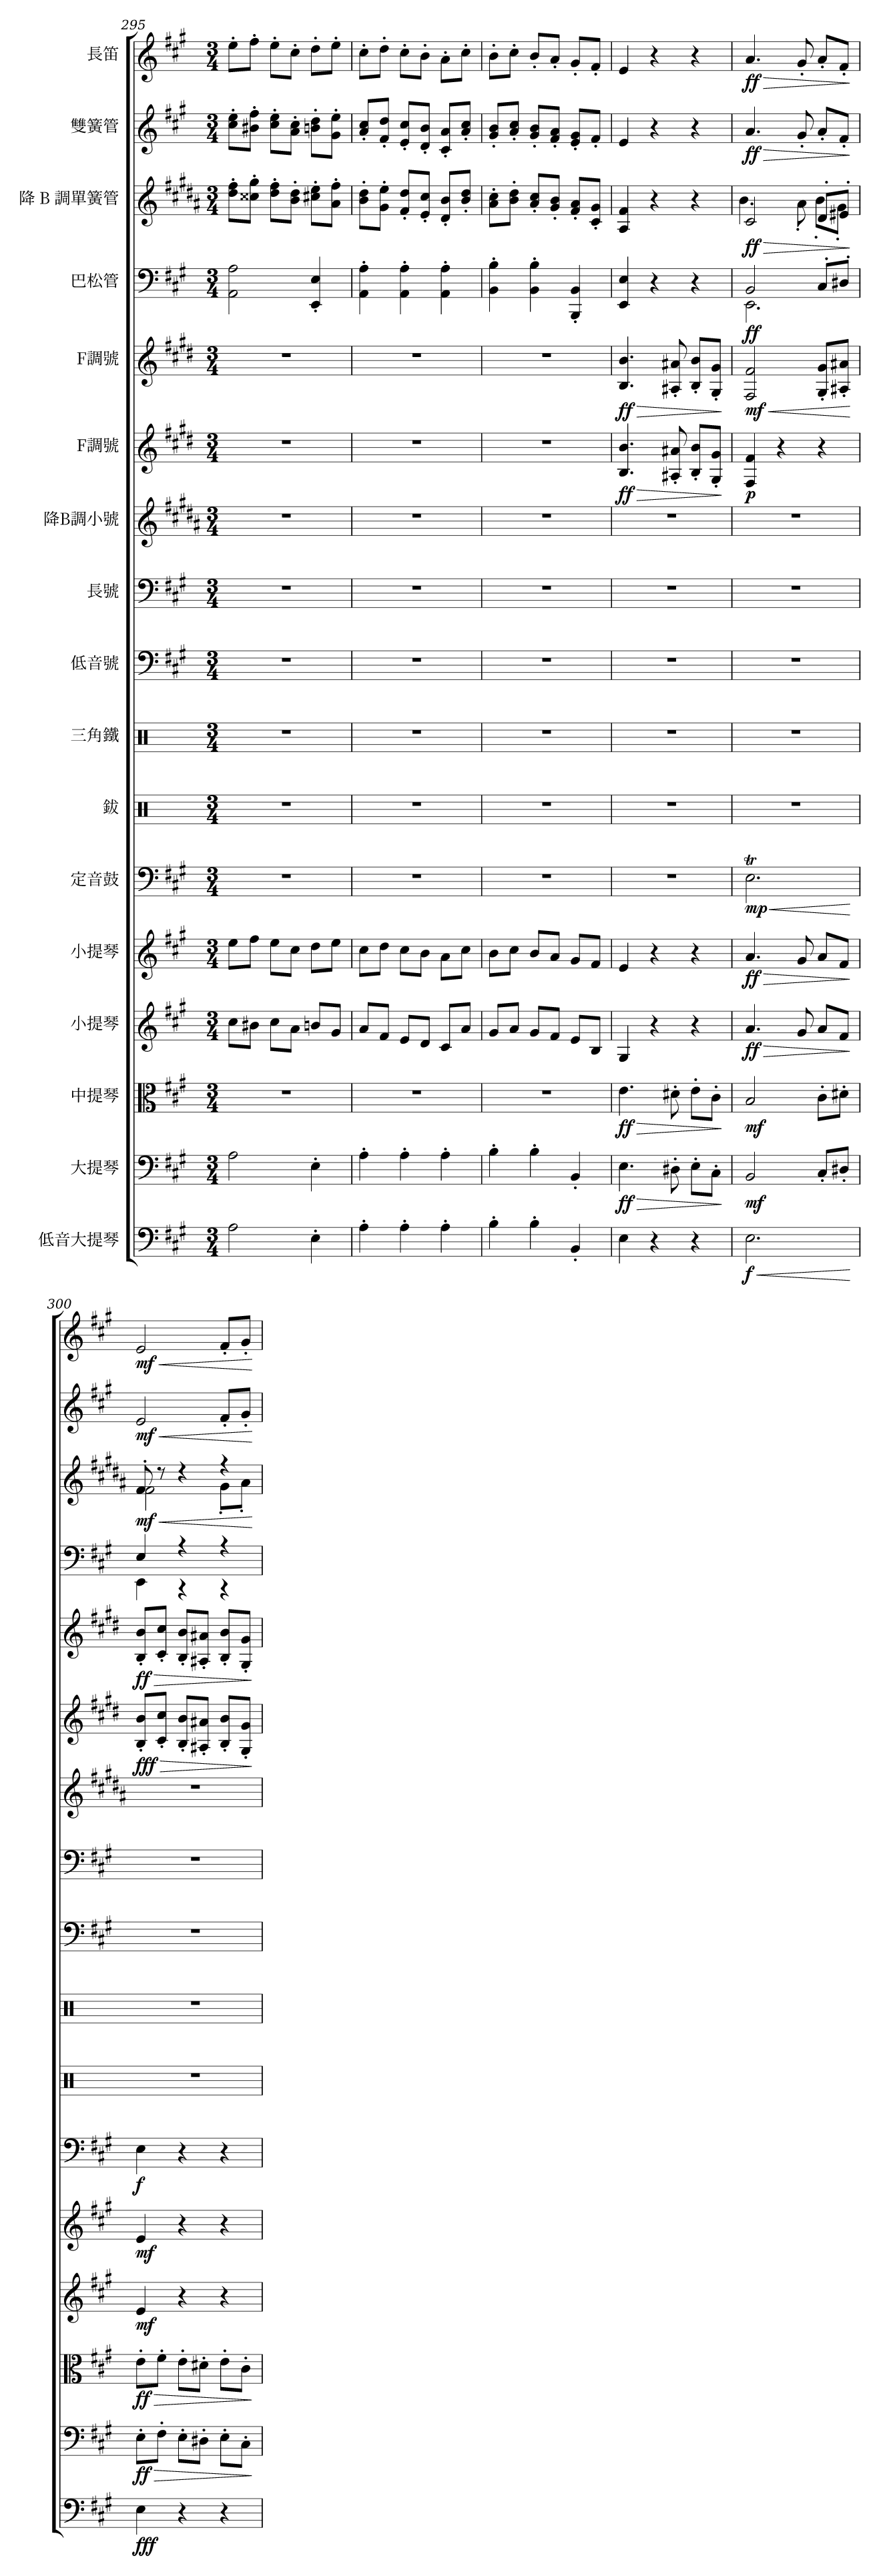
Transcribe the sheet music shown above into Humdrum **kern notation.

**kern	**dynam	**kern	**dynam	**kern	**dynam	**kern	**dynam	**kern	**dynam	**kern	**dynam	**kern	**kern	**kern	**kern	**kern	**kern	**dynam	**kern	**dynam	**kern	**dynam	**kern	**dynam	**kern	**dynam	**kern	**dynam
*part17	*part17	*part16	*part16	*part15	*part15	*part14	*part14	*part13	*part13	*part12	*part12	*part11	*part10	*part9	*part8	*part7	*part6	*part6	*part5	*part5	*part4	*part4	*part3	*part3	*part2	*part2	*part1	*part1
*staff17	*staff17	*staff16	*staff16	*staff15	*staff15	*staff14	*staff14	*staff13	*staff13	*staff12	*staff12	*staff11	*staff10	*staff9	*staff8	*staff7	*staff6	*staff6	*staff5	*staff5	*staff4	*staff4	*staff3	*staff3	*staff2	*staff2	*staff1	*staff1
*I"低音大提琴	*	*I"大提琴	*	*I"中提琴	*	*I"小提琴	*	*I"小提琴	*	*I"定音鼓	*	*I"鈸	*I"三角鐵	*I"低音號	*I"長號	*I"降B調小號	*I"F調號	*	*I"F調號	*	*I"巴松管	*	*I"降 B 調單簧管	*	*I"雙簧管	*	*I"長笛	*
*clefF4	*	*clefF4	*	*clefC3	*	*clefG2	*	*clefG2	*	*clefF4	*	*clefX	*clefX	*clefF4	*clefF4	*clefG2	*clefG2	*	*clefG2	*	*clefF4	*	*clefG2	*	*clefG2	*	*clefG2	*
*ITrd7c12	*	*	*	*	*	*	*	*	*	*	*	*	*	*	*	*ITrd1c2	*ITrd4c7	*	*ITrd4c7	*	*	*	*ITrd1c2	*	*	*	*	*
*k[f#c#g#]	*	*k[f#c#g#]	*	*k[f#c#g#]	*	*k[f#c#g#]	*	*k[f#c#g#]	*	*k[f#c#g#]	*	*k[]	*k[]	*k[f#c#g#]	*k[f#c#g#]	*k[f#c#g#]	*k[f#c#g#]	*	*k[f#c#g#]	*	*k[f#c#g#]	*	*k[f#c#g#]	*	*k[f#c#g#]	*	*k[f#c#g#]	*
*M3/4	*	*M3/4	*	*M3/4	*	*M3/4	*	*M3/4	*	*M3/4	*	*M3/4	*M3/4	*M3/4	*M3/4	*M3/4	*M3/4	*	*M3/4	*	*M3/4	*	*M3/4	*	*M3/4	*	*M3/4	*
=295	=295	=295	=295	=295	=295	=295	=295	=295	=295	=295	=295	=295	=295	=295	=295	=295	=295	=295	=295	=295	=295	=295	=295	=295	=295	=295	=295	=295
2AA\	.	2A\	.	2.r	.	8cc#\L	.	8ee\L	.	2.r	.	2.r	2.r	2.r	2.r	2.r	2.r	.	2.r	.	2AA\ 2A\	.	8cc#\' 8ee\'L	.	8cc#\' 8ee\'L	.	8ee'\L	.
.	.	.	.	.	.	8b#X\J	.	8ff#\J	.	.	.	.	.	.	.	.	.	.	.	.	.	.	8b#X\' 8ff#\'J	.	8b#X\' 8ff#\'J	.	8ff#'\J	.
.	.	.	.	.	.	8cc#\L	.	8ee\L	.	.	.	.	.	.	.	.	.	.	.	.	.	.	8cc#\' 8ee\'L	.	8cc#\' 8ee\'L	.	8ee'\L	.
.	.	.	.	.	.	8a\J	.	8cc#\J	.	.	.	.	.	.	.	.	.	.	.	.	.	.	8a\' 8cc#\'J	.	8a\' 8cc#\'J	.	8cc#'\J	.
4EE'\	.	4E'\	.	.	.	8bn/L	.	8dd\L	.	.	.	.	.	.	.	.	.	.	.	.	4EE/' 4E/'	.	8bn\' 8dd\'L	.	8bn\' 8dd\'L	.	8dd'\L	.
.	.	.	.	.	.	8g#/J	.	8ee\J	.	.	.	.	.	.	.	.	.	.	.	.	.	.	8g#\' 8ee\'J	.	8g#\' 8ee\'J	.	8ee'\J	.
=296	=296	=296	=296	=296	=296	=296	=296	=296	=296	=296	=296	=296	=296	=296	=296	=296	=296	=296	=296	=296	=296	=296	=296	=296	=296	=296	=296	=296
4AA'\	.	4A'\	.	2.r	.	8a/L	.	8cc#\L	.	2.r	.	2.r	2.r	2.r	2.r	2.r	2.r	.	2.r	.	4AA\' 4A\'	.	8a\' 8cc#\'L	.	8a/' 8cc#/'L	.	8cc#'\L	.
.	.	.	.	.	.	8f#/J	.	8dd\J	.	.	.	.	.	.	.	.	.	.	.	.	.	.	8f#\' 8dd\'J	.	8f#/' 8dd/'J	.	8dd'\J	.
4AA'\	.	4A'\	.	.	.	8e/L	.	8cc#\L	.	.	.	.	.	.	.	.	.	.	.	.	4AA\' 4A\'	.	8e/' 8cc#/'L	.	8e/' 8cc#/'L	.	8cc#'\L	.
.	.	.	.	.	.	8d/J	.	8b\J	.	.	.	.	.	.	.	.	.	.	.	.	.	.	8d/' 8b/'J	.	8d/' 8b/'J	.	8b'\J	.
4AA'\	.	4A'\	.	.	.	8c#/L	.	8a\L	.	.	.	.	.	.	.	.	.	.	.	.	4AA\' 4A\'	.	8c#/' 8a/'L	.	8c#/' 8a/'L	.	8a'\L	.
.	.	.	.	.	.	8a/J	.	8cc#\J	.	.	.	.	.	.	.	.	.	.	.	.	.	.	8a/' 8cc#/'J	.	8a/' 8cc#/'J	.	8cc#'\J	.
!!LO:PB:g=z
=297	=297	=297	=297	=297	=297	=297	=297	=297	=297	=297	=297	=297	=297	=297	=297	=297	=297	=297	=297	=297	=297	=297	=297	=297	=297	=297	=297	=297
4BB'\	.	4B'\	.	2.r	.	8g#/L	.	8b\L	.	2.r	.	2.r	2.r	2.r	2.r	2.r	2.r	.	2.r	.	4BB\' 4B\'	.	8g#\' 8b\'L	.	8g#/' 8b/'L	.	8b'\L	.
.	.	.	.	.	.	8a/J	.	8cc#\J	.	.	.	.	.	.	.	.	.	.	.	.	.	.	8a\' 8cc#\'J	.	8a/' 8cc#/'J	.	8cc#'\J	.
4BB'\	.	4B'\	.	.	.	8g#/L	.	8b/L	.	.	.	.	.	.	.	.	.	.	.	.	4BB\' 4B\'	.	8g#/' 8b/'L	.	8g#/' 8b/'L	.	8b'/L	.
.	.	.	.	.	.	8f#/J	.	8a/J	.	.	.	.	.	.	.	.	.	.	.	.	.	.	8f#/' 8a/'J	.	8f#/' 8a/'J	.	8a'/J	.
4BBB'/	.	4BB'/	.	.	.	8e/L	.	8g#/L	.	.	.	.	.	.	.	.	.	.	.	.	4BBB/' 4BB/'	.	8e/' 8g#/'L	.	8e/' 8g#/'L	.	8g#'/L	.
.	.	.	.	.	.	8B/J	.	8f#/J	.	.	.	.	.	.	.	.	.	.	.	.	.	.	8B/' 8f#/'J	.	8f#'/J	.	8f#'/J	.
=298	=298	=298	=298	=298	=298	=298	=298	=298	=298	=298	=298	=298	=298	=298	=298	=298	=298	=298	=298	=298	=298	=298	=298	=298	=298	=298	=298	=298
!	!	!	!LO:HP:b	!	!LO:HP:b	!	!	!	!	!	!	!	!	!	!	!	!	!LO:HP:b	!	!LO:HP:b	!	!	!	!	!	!	!	!
!	!	!	!LO:DY:n=1:b	!	!LO:DY:n=1:b	!	!	!	!	!	!	!	!	!	!	!	!	!LO:DY:n=1:b	!	!LO:DY:n=1:b	!	!	!	!	!	!	!	!
4EE\	.	4.E\	> ff	4.e\	> ff	4G#/	.	4e/	.	2.r	.	2.r	2.r	2.r	2.r	2.r	4.E/ 4.e/	> ff	4.E/ 4.e/	> ff	4EE/ 4E/	.	4G#/ 4e/	.	4e/	.	4e/	.
4r	.	.	.	.	.	4r	.	4r	.	.	.	.	.	.	.	.	.	.	.	.	4r	.	4r	.	4r	.	4r	.
.	.	8D#X'\	.	8d#X'\	.	.	.	.	.	.	.	.	.	.	.	.	8D#X/' 8d#X/'	.	8D#X/' 8d#X/'	.	.	.	.	.	.	.	.	.
4r	.	8E'\L	.	8e'\L	.	4r	.	4r	.	.	.	.	.	.	.	.	8E/' 8e/'L	.	8E/' 8e/'L	.	4r	.	4r	.	4r	.	4r	.
.	.	8C#'\J	.	8c#'\J	.	.	.	.	.	.	.	.	.	.	.	.	8C#/' 8c#/'J	.	8C#/' 8c#/'J	.	.	.	.	.	.	.	.	.
.	.	.	]	.	]	.	.	.	.	.	.	.	.	.	.	.	.	]	.	]	.	.	.	.	.	.	.	.
=299	=299	=299	=299	=299	=299	=299	=299	=299	=299	=299	=299	=299	=299	=299	=299	=299	=299	=299	=299	=299	=299	=299	=299	=299	=299	=299	=299	=299
!	!LO:HP:b	!	!	!	!	!	!LO:HP:b	!	!LO:HP:b	!	!LO:HP:b	!	!	!	!	!	!	!	!	!LO:HP:b	!	!	!	!LO:HP:b	!	!LO:HP:b	!	!LO:HP:b
*	*	*	*	*	*	*	*	*	*	*	*	*	*	*	*	*	*	*	*	*	*^	*	*^	*	*	*	*	*
!	!LO:DY:n=1:b	!	!LO:DY:b	!	!LO:DY:b	!	!LO:DY:n=1:b	!	!LO:DY:n=1:b	!	!LO:DY:n=1:b	!	!	!	!	!	!	!LO:DY:b	!	!LO:DY:n=1:b	!	!	!LO:DY:b	!	!	!LO:DY:n=1:b	!	!LO:DY:n=1:b	!	!LO:DY:n=1:b
2.EE\	< f	2BB/	mf	2B/	mf	4.a/	> ff	4.a/	> ff	2.ET\	< mp	2.r	2.r	2.r	2.r	2.r	4BB/ 4B/	p	2BB/ 2B/	< mf	2BB/	2.EE\	ff	2B/	4.a\	> ff	4.a/	> ff	4.a/	> ff
.	.	.	.	.	.	.	.	.	.	.	.	.	.	.	.	.	4r	.	.	.	.	.	.	.	.	.	.	.	.	.
.	.	.	.	.	.	8g#/	.	8g#/	.	.	.	.	.	.	.	.	.	.	.	.	.	.	.	.	8g#'\	.	8g#'/	.	8g#'/	.
.	.	8C#'/L	.	8c#'\L	.	8a/L	.	8a/L	.	.	.	.	.	.	.	.	4r	.	8C#/' 8c#/'L	.	8C#'/L	.	.	8c#'/L	8a'\L	.	8a'/L	.	8a'/L	.
.	.	8D#X'/J	.	8d#X'\J	.	8f#/J	.	8f#/J	.	.	.	.	.	.	.	.	.	.	8D#X/' 8d#X/'J	.	8D#X'/J	.	.	8d#X'/J	8f#'\J	.	8f#'/J	.	8f#'/J	.
*	*	*	*	*	*	*	*	*	*	*	*	*	*	*	*	*	*	*	*	*	*v	*v	*	*	*	*	*	*	*	*
*	*	*	*	*	*	*	*	*	*	*	*	*	*	*	*	*	*	*	*	*	*	*	*v	*v	*	*	*	*	*
.	[	.	.	.	.	.	]	.	]	.	[	.	.	.	.	.	.	.	.	[	.	.	.	]	.	]	.	]
=300	=300	=300	=300	=300	=300	=300	=300	=300	=300	=300	=300	=300	=300	=300	=300	=300	=300	=300	=300	=300	=300	=300	=300	=300	=300	=300	=300	=300
!	!LO:DY:b	!	!LO:HP:b	!	!LO:HP:b	!	!	!	!	!	!	!	!	!	!	!	!	!LO:HP:b	!	!LO:HP:b	!	!	!	!LO:HP:b	!	!LO:HP:b	!	!LO:HP:b
*	*	*	*	*	*	*	*	*	*	*	*	*	*	*	*	*	*	*	*	*	*^	*	*^	*	*	*	*	*
!	!	!	!LO:DY:n=1:b	!	!LO:DY:n=1:b	!	!LO:DY:b	!	!LO:DY:b	!	!LO:DY:b	!	!	!	!	!	!	!LO:DY:n=1:b	!	!LO:DY:n=1:b	!	!	!	!	!	!LO:DY:n=1:b	!	!LO:DY:n=1:b	!	!LO:DY:n=1:b
4EE\	fff	8E'\L	> ff	8e'\L	> ff	4e/	mf	4e/	mf	4E\	f	2.r	2.r	2.r	2.r	2.r	8E/' 8e/'L	> fff	8E/' 8e/'L	> ff	4E/	4EE\	.	8e'/	2e\	< mf	2e/	< mf	2e/	< mf
.	.	8F#'\J	.	8f#'\J	.	.	.	.	.	.	.	.	.	.	.	.	8F#/' 8f#/'J	.	8F#/' 8f#/'J	.	.	.	.	8r	.	.	.	.	.	.
4r	.	8E'\L	.	8e'\L	.	4r	.	4r	.	4r	.	.	.	.	.	.	8E/' 8e/'L	.	8E/' 8e/'L	.	4r	4r	.	4r	.	.	.	.	.	.
.	.	8D#X'\J	.	8d#X'\J	.	.	.	.	.	.	.	.	.	.	.	.	8D#X/' 8d#X/'J	.	8D#X/' 8d#X/'J	.	.	.	.	.	.	.	.	.	.	.
4r	.	8E'\L	.	8e'\L	.	4r	.	4r	.	4r	.	.	.	.	.	.	8E/' 8e/'L	.	8E/' 8e/'L	.	4r	4r	.	4r	8f#'\L	.	8f#'/L	.	8f#'/L	.
.	.	8C#'\J	.	8c#'\J	.	.	.	.	.	.	.	.	.	.	.	.	8C#/' 8c#/'J	.	8C#/' 8c#/'J	.	.	.	.	.	8g#'\J	.	8g#'/J	.	8g#'/J	.
*	*	*	*	*	*	*	*	*	*	*	*	*	*	*	*	*	*	*	*	*	*v	*v	*	*	*	*	*	*	*	*
*	*	*	*	*	*	*	*	*	*	*	*	*	*	*	*	*	*	*	*	*	*	*	*v	*v	*	*	*	*	*
.	.	.	]	.	]	.	.	.	.	.	.	.	.	.	.	.	.	]	.	]	.	.	.	[	.	[	.	[
=	=	=	=	=	=	=	=	=	=	=	=	=	=	=	=	=	=	=	=	=	=	=	=	=	=	=	=	=
*-	*-	*-	*-	*-	*-	*-	*-	*-	*-	*-	*-	*-	*-	*-	*-	*-	*-	*-	*-	*-	*-	*-	*-	*-	*-	*-	*-	*-
